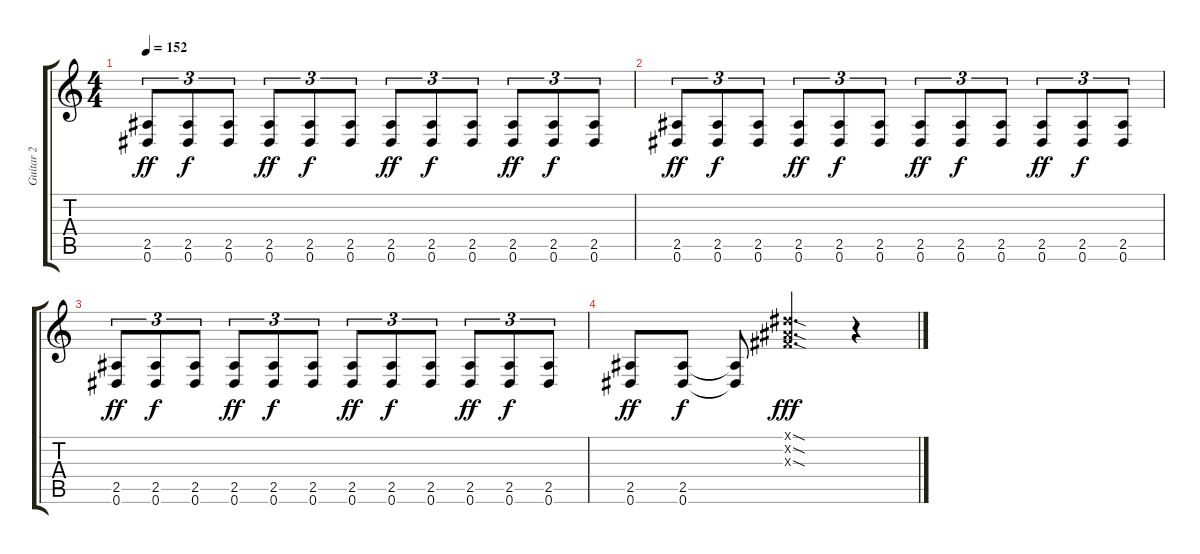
\track ("Guitar 2" "Guitar 2") {instrument distortionguitar}
\staff {score tabs}
\tuning (Eb4 Bb3 Gb3 Db3 Ab2 Eb2) {hide}
\ts (4 4)
\tempo 152
\clef g2
\ks c
(2.5 0.6).8{tu (3 2) dy ff} (2.5 0.6).8{tu (3 2) dy f} (2.5 0.6).8{tu (3 2)} (2.5 0.6).8{tu (3 2) dy ff} (2.5 0.6).8{tu (3 2) dy f} (2.5 0.6).8{tu (3 2)} (2.5 0.6).8{tu (3 2) dy ff} (2.5 0.6).8{tu (3 2) dy f} (2.5 0.6).8{tu (3 2)} (2.5 0.6).8{tu (3 2) dy ff} (2.5 0.6).8{tu (3 2) dy f} (2.5 0.6).8{tu (3 2)} |
(2.5 0.6).8{tu (3 2) dy ff} (2.5 0.6).8{tu (3 2) dy f} (2.5 0.6).8{tu (3 2)} (2.5 0.6).8{tu (3 2) dy ff} (2.5 0.6).8{tu (3 2) dy f} (2.5 0.6).8{tu (3 2)} (2.5 0.6).8{tu (3 2) dy ff} (2.5 0.6).8{tu (3 2) dy f} (2.5 0.6).8{tu (3 2)} (2.5 0.6).8{tu (3 2) dy ff} (2.5 0.6).8{tu (3 2) dy f} (2.5 0.6).8{tu (3 2)} |
(2.5 0.6).8{tu (3 2) dy ff} (2.5 0.6).8{tu (3 2) dy f} (2.5 0.6).8{tu (3 2)} (2.5 0.6).8{tu (3 2) dy ff} (2.5 0.6).8{tu (3 2) dy f} (2.5 0.6).8{tu (3 2)} (2.5 0.6).8{tu (3 2) dy ff} (2.5 0.6).8{tu (3 2) dy f} (2.5 0.6).8{tu (3 2)} (2.5 0.6).8{tu (3 2) dy ff} (2.5 0.6).8{tu (3 2) dy f} (2.5 0.6).8{tu (3 2)} |
(2.5 0.6).8{dy ff} (2.5 0.6).8{dy f} (2.5{t} 0.6{t}).8 (0.1{sod x} 0.2{sod x} 0.3{sod x}).4{d dy fff} r.4
